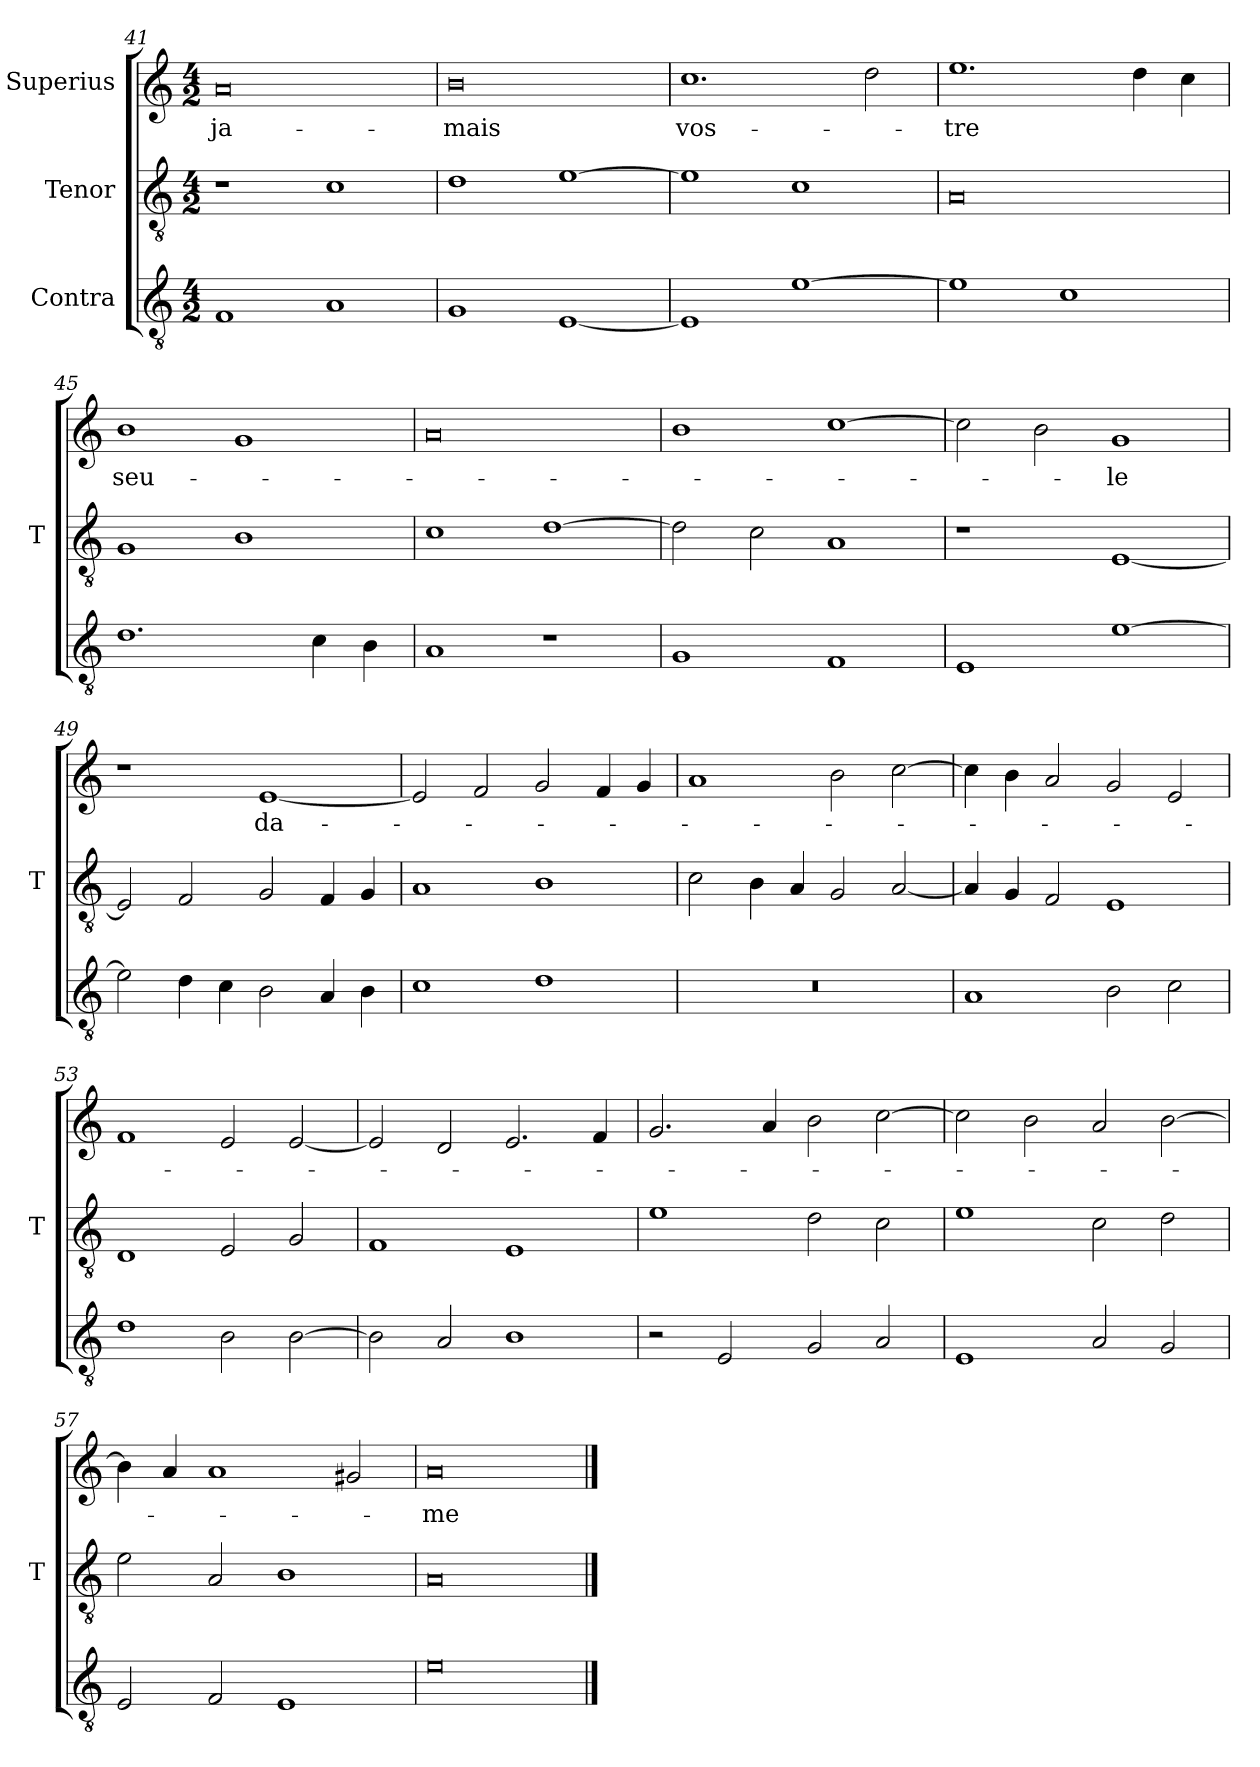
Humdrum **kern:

**kern	**kern	**kern	**text
*part3	*part2	*part1	*part1
*staff3	*staff2	*staff1	*staff1
*I"Contra	*I"Tenor	*I"Superius	*
*	*I'T	*	*
*clefGv2	*clefGv2	*clefG2	*
*M4/2	*M4/2	*M4/2	*
=41	=41	=41	=41
1F	1r	0a	ja-
1A	1c	.	.
=42	=42	=42	=42
1G	1d	0b	-mais
[1E	[1e	.	.
=43	=43	=43	=43
1E]	1e]	1.cc	vos-
[1e	1c	.	.
.	.	2dd	.
=44	=44	=44	=44
1e]	0A	1.ee	-tre
1c	.	.	.
.	.	4dd	.
.	.	4cc	.
=45	=45	=45	=45
1.d	1G	1b	seu-
.	1B	1g	.
4c	.	.	.
4B	.	.	.
=46	=46	=46	=46
1A	1c	0a	.
1r	[1d	.	.
=47	=47	=47	=47
1G	2d]	1b	.
.	2c	.	.
1F	1A	[1cc	.
=48	=48	=48	=48
1E	1r	2cc]	.
.	.	2b	.
[1e	[1E	1g	-le
=49	=49	=49	=49
2e]	2E]	1r	.
4d	2F	.	.
4c	.	.	.
2B	2G	[1e	da-
4A	4F	.	.
4B	4G	.	.
=50	=50	=50	=50
1c	1A	2e]	.
.	.	2f	.
1d	1B	2g	.
.	.	4f	.
.	.	4g	.
=51	=51	=51	=51
0r	2c	1a	.
.	4B	.	.
.	4A	.	.
.	2G	2b	.
.	[2A	[2cc	.
=52	=52	=52	=52
1A	4A]	4cc]	.
.	4G	4b	.
.	2F	2a	.
2B	1E	2g	.
2c	.	2e	.
=53	=53	=53	=53
1d	1D	1f	.
2B	2E	2e	.
[2B	2G	[2e	.
=54	=54	=54	=54
2B]	1F	2e]	.
2A	.	2d	.
1B	1E	2.e	.
.	.	4f	.
=55	=55	=55	=55
2r	1e	2.g	.
2E	.	.	.
.	.	4a	.
2G	2d	2b	.
2A	2c	[2cc	.
=56	=56	=56	=56
1E	1e	2cc]	.
.	.	2b	.
2A	2c	2a	.
2G	2d	[2b	.
=57	=57	=57	=57
2E	2e	4b]	.
.	.	4a	.
2F	2A	1a	.
1E	1B	.	.
.	.	2g#X	.
=58	=58	=58	=58
0e	0A	0a	-me
==	==	==	==
*-	*-	*-	*-
